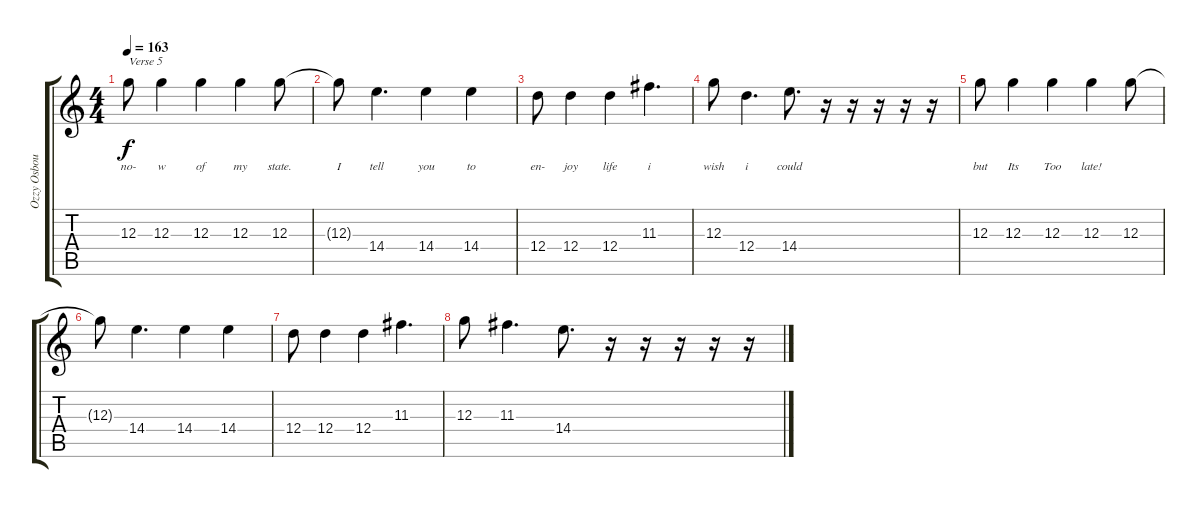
\track ("Ozzy Osbourne" "Ozzy Osbou") {instrument distortionguitar}
\staff {score tabs}
\tuning (E4 B3 G3 D3 A2 E2) {hide}
\ts (4 4)
\tempo 163
\clef g2
\ks c
12.3.8{txt "Verse 5" lyrics (0 "no-") lyrics (1 "") lyrics (2 "") lyrics (3 "") lyrics (4 "") dy f} 12.3.4{lyrics (0 "w") lyrics (1 "") lyrics (2 "") lyrics (3 "") lyrics (4 "")} 12.3.4{lyrics (0 "of") lyrics (1 "") lyrics (2 "") lyrics (3 "") lyrics (4 "")} 12.3.4{lyrics (0 "my") lyrics (1 "") lyrics (2 "") lyrics (3 "") lyrics (4 "")} 12.3.8{lyrics (0 "state.") lyrics (1 "") lyrics (2 "") lyrics (3 "") lyrics (4 "")} |
12.3{t}.8{lyrics (0 "I") lyrics (1 "") lyrics (2 "") lyrics (3 "") lyrics (4 "")} 14.4.4{d lyrics (0 "tell") lyrics (1 "") lyrics (2 "") lyrics (3 "") lyrics (4 "")} 14.4.4{lyrics (0 "you") lyrics (1 "") lyrics (2 "") lyrics (3 "") lyrics (4 "")} 14.4.4{lyrics (0 "to") lyrics (1 "") lyrics (2 "") lyrics (3 "") lyrics (4 "")} |
12.4.8{lyrics (0 "en-") lyrics (1 "") lyrics (2 "") lyrics (3 "") lyrics (4 "")} 12.4.4{lyrics (0 "joy") lyrics (1 "") lyrics (2 "") lyrics (3 "") lyrics (4 "")} 12.4.4{lyrics (0 "life") lyrics (1 "") lyrics (2 "") lyrics (3 "") lyrics (4 "")} 11.3.4{d lyrics (0 "i") lyrics (1 "") lyrics (2 "") lyrics (3 "") lyrics (4 "")} |
12.3.8{lyrics (0 "wish") lyrics (1 "") lyrics (2 "") lyrics (3 "") lyrics (4 "")} 12.4.4{d lyrics (0 "i") lyrics (1 "") lyrics (2 "") lyrics (3 "") lyrics (4 "")} 14.4.8{d lyrics (0 "could") lyrics (1 "") lyrics (2 "") lyrics (3 "") lyrics (4 "")} r.16 r.16 r.16 r.16 r.16 |
12.3.8{lyrics (0 "but") lyrics (1 "") lyrics (2 "") lyrics (3 "") lyrics (4 "")} 12.3.4{lyrics (0 "Its") lyrics (1 "") lyrics (2 "") lyrics (3 "") lyrics (4 "")} 12.3.4{lyrics (0 "Too") lyrics (1 "") lyrics (2 "") lyrics (3 "") lyrics (4 "")} 12.3.4{lyrics (0 "late!") lyrics (1 "") lyrics (2 "") lyrics (3 "") lyrics (4 "")} 12.3.8 |
12.3{t}.8 14.4.4{d} 14.4.4 14.4.4 |
12.4.8 12.4.4 12.4.4 11.3.4{d} |
12.3.8 11.3.4{d} 14.4.8{d} r.16 r.16 r.16 r.16 r.16
